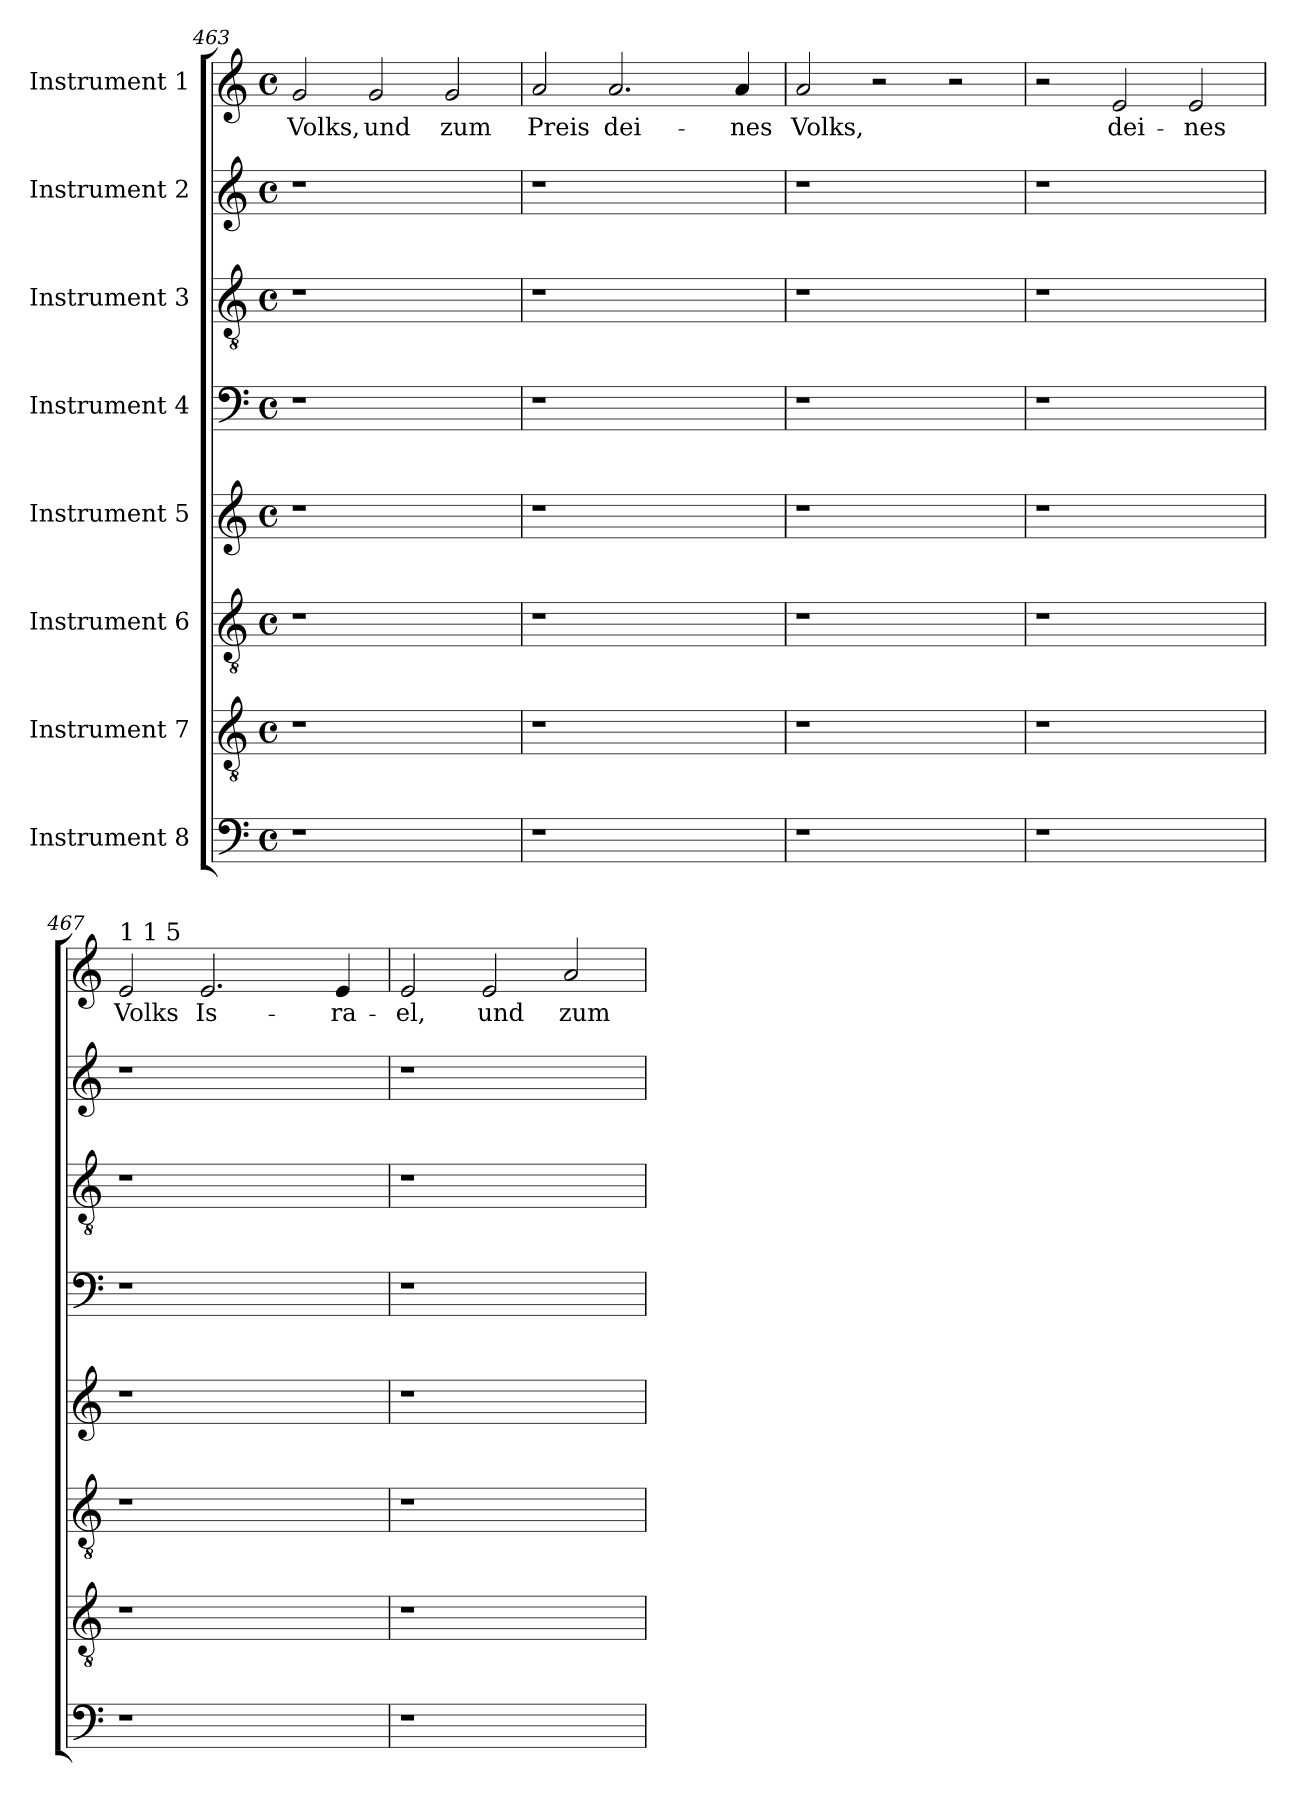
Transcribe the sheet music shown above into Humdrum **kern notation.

**kern	**kern	**kern	**kern	**kern	**kern	**kern	**kern	**text
*part8	*part7	*part6	*part5	*part4	*part3	*part2	*part1	*part1
*staff8	*staff7	*staff6	*staff5	*staff4	*staff3	*staff2	*staff1	*staff1
*I"Instrument 8	*I"Instrument 7	*I"Instrument 6	*I"Instrument 5	*I"Instrument 4	*I"Instrument 3	*I"Instrument 2	*I"Instrument 1	*
*clefF4	*clefGv2	*clefGv2	*clefG2	*clefF4	*clefGv2	*clefG2	*clefG2	*
*M4/4	*M4/4	*M4/4	*M4/4	*M4/4	*M4/4	*M4/4	*M4/4	*
*met(c)	*met(c)	*met(c)	*met(c)	*met(c)	*met(c)	*met(c)	*met(c)	*
=463	=463	=463	=463	=463	=463	=463	=463	=463
!	!	!	!	!	!	!	!	!LO:LY:b:cj
1r	1r	1r	1r	1r	1r	1r	2g/	Volks,
!	!	!	!	!	!	!	!	!LO:LY:b:cj
.	.	.	.	.	.	.	2g/	und
!	!	!	!	!	!	!	!	!LO:LY:b:cj
2ryy	2ryy	2ryy	2ryy	2ryy	2ryy	2ryy	2g/	zum
=464	=464	=464	=464	=464	=464	=464	=464	=464
!	!	!	!	!	!	!	!	!LO:LY:b:cj
1r	1r	1r	1r	1r	1r	1r	2a/	Preis
!	!	!	!	!	!	!	!	!LO:LY:b:cj
.	.	.	.	.	.	.	2.a/	dei-
2ryy	2ryy	2ryy	2ryy	2ryy	2ryy	2ryy	.	.
!	!	!	!	!	!	!	!	!LO:LY:b:cj
.	.	.	.	.	.	.	4a/	-nes
=465	=465	=465	=465	=465	=465	=465	=465	=465
!	!	!	!	!	!	!	!	!LO:LY:b:cj
1r	1r	1r	1r	1r	1r	1r	2a/	Volks,
.	.	.	.	.	.	.	2r	.
2ryy	2ryy	2ryy	2ryy	2ryy	2ryy	2ryy	2r	.
=466	=466	=466	=466	=466	=466	=466	=466	=466
1r	1r	1r	1r	1r	1r	1r	2r	.
!	!	!	!	!	!	!	!	!LO:LY:b:cj
.	.	.	.	.	.	.	2e/	dei-
!	!	!	!	!	!	!	!	!LO:LY:b:cj
2ryy	2ryy	2ryy	2ryy	2ryy	2ryy	2ryy	2e/	-nes
!!LO:LB:g=z
=467	=467	=467	=467	=467	=467	=467	=467	=467
!	!	!	!	!	!	!	!LO:TX:a:t=1 1 5	!
!	!	!	!	!	!	!	!	!LO:LY:b:cj
1r	1r	1r	1r	1r	1r	1r	2e/	Volks
!	!	!	!	!	!	!	!	!LO:LY:b:cj
.	.	.	.	.	.	.	2.e/	Is-
2ryy	2ryy	2ryy	2ryy	2ryy	2ryy	2ryy	.	.
!	!	!	!	!	!	!	!	!LO:LY:b:cj
.	.	.	.	.	.	.	4e/	-ra-
=468	=468	=468	=468	=468	=468	=468	=468	=468
!	!	!	!	!	!	!	!	!LO:LY:b:cj
1r	1r	1r	1r	1r	1r	1r	2e/	-el,
!	!	!	!	!	!	!	!	!LO:LY:b:cj
.	.	.	.	.	.	.	2e/	und
!	!	!	!	!	!	!	!	!LO:LY:b:cj
2ryy	2ryy	2ryy	2ryy	2ryy	2ryy	2ryy	2a/	zum
=	=	=	=	=	=	=	=	=
*-	*-	*-	*-	*-	*-	*-	*-	*-
